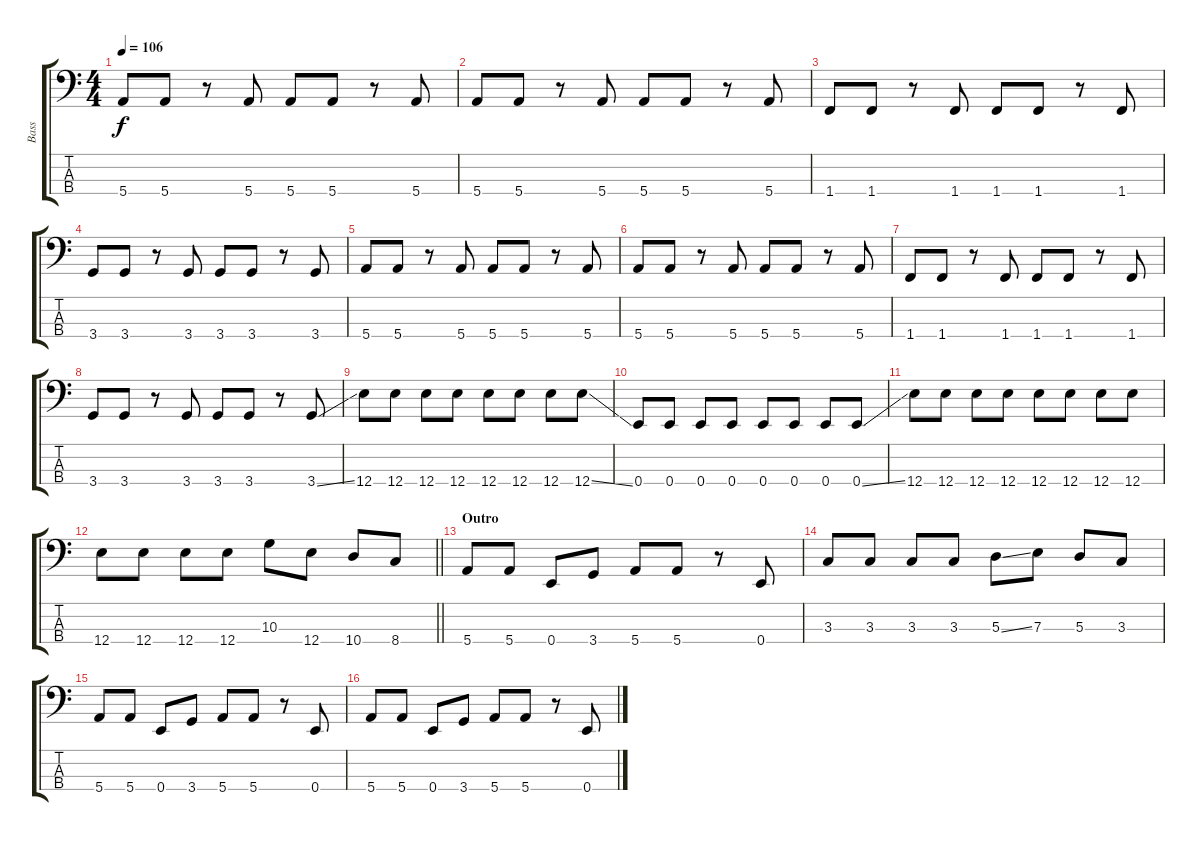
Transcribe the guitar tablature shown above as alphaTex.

\track ("Bass" "Bass") {instrument electricbassfinger}
\staff {score tabs}
\tuning (G2 D2 A1 E1) {hide}
\ts (4 4)
\tempo 106
\clef f4
\ks c
5.4.8{dy f} 5.4.8 r.8 5.4.8 5.4.8 5.4.8 r.8 5.4.8 |
5.4.8 5.4.8 r.8 5.4.8 5.4.8 5.4.8 r.8 5.4.8 |
1.4.8 1.4.8 r.8 1.4.8 1.4.8 1.4.8 r.8 1.4.8 |
3.4.8 3.4.8 r.8 3.4.8 3.4.8 3.4.8 r.8 3.4.8 |
5.4.8 5.4.8 r.8 5.4.8 5.4.8 5.4.8 r.8 5.4.8 |
5.4.8 5.4.8 r.8 5.4.8 5.4.8 5.4.8 r.8 5.4.8 |
1.4.8 1.4.8 r.8 1.4.8 1.4.8 1.4.8 r.8 1.4.8 |
3.4.8 3.4.8 r.8 3.4.8 3.4.8 3.4.8 r.8 3.4{ss}.8 |
12.4.8 12.4.8 12.4.8 12.4.8 12.4.8 12.4.8 12.4.8 12.4{ss}.8 |
0.4.8 0.4.8 0.4.8 0.4.8 0.4.8 0.4.8 0.4.8 0.4{ss}.8 |
12.4.8 12.4.8 12.4.8 12.4.8 12.4.8 12.4.8 12.4.8 12.4.8 |
\barLineRight lightlight
12.4.8 12.4.8 12.4.8 12.4.8 10.3.8 12.4.8 10.4.8 8.4.8 |
\section ("" "Outro")
5.4.8 5.4.8 0.4.8 3.4.8 5.4.8 5.4.8 r.8 0.4.8 |
3.3.8 3.3.8 3.3.8 3.3.8 5.3{ss}.8 7.3.8 5.3.8 3.3.8 |
5.4.8 5.4.8 0.4.8 3.4.8 5.4.8 5.4.8 r.8 0.4.8 |
5.4.8 5.4.8 0.4.8 3.4.8 5.4.8 5.4.8 r.8 0.4.8
